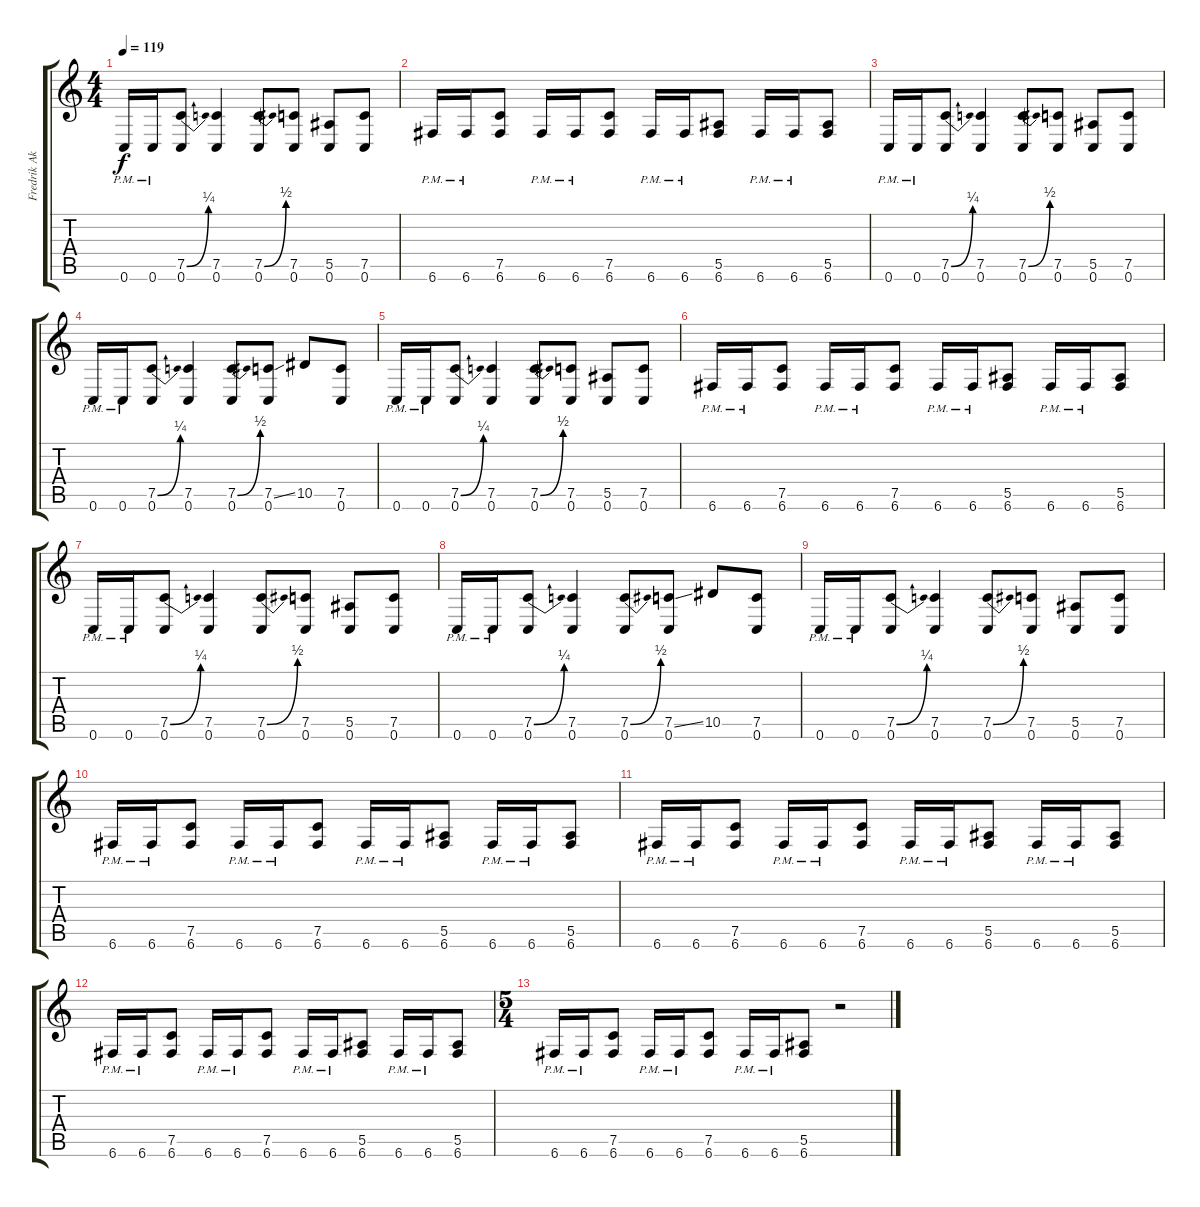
\track ("Fredrik Akesson (Rythm Guitar)" "Fredrik Ak") {instrument distortionguitar}
\staff {score tabs}
\tuning (C4 G3 Eb3 Bb2 F2 C2) {hide}
\ts (4 4)
\tempo 119
\clef g2
\ks c
0.6{pm}.16{dy f} 0.6{pm}.16 (7.5{be (bend 0 0 60 1)} 0.6).8 (7.5 0.6).4 (7.5{be (bend 0 0 60 2)} 0.6).8 (7.5 0.6).8 (5.5 0.6).8 (7.5 0.6).8 |
6.6{pm}.16 6.6{pm}.16 (7.5 6.6).8 6.6{pm}.16 6.6{pm}.16 (7.5 6.6).8 6.6{pm}.16 6.6{pm}.16 (5.5 6.6).8 6.6{pm}.16 6.6{pm}.16 (5.5 6.6).8 |
0.6{pm}.16 0.6{pm}.16 (7.5{be (bend 0 0 60 1)} 0.6).8 (7.5 0.6).4 (7.5{be (bend 0 0 60 2)} 0.6).8 (7.5 0.6).8 (5.5 0.6).8 (7.5 0.6).8 |
0.6{pm}.16 0.6{pm}.16 (7.5{be (bend 0 0 60 1)} 0.6).8 (7.5 0.6).4 (7.5{be (bend 0 0 60 2)} 0.6).8 (7.5{ss} 0.6).8 10.5.8 (7.5 0.6).8 |
0.6{pm}.16 0.6{pm}.16 (7.5{be (bend 0 0 60 1)} 0.6).8 (7.5 0.6).4 (7.5{be (bend 0 0 60 2)} 0.6).8 (7.5 0.6).8 (5.5 0.6).8 (7.5 0.6).8 |
6.6{pm}.16 6.6{pm}.16 (7.5 6.6).8 6.6{pm}.16 6.6{pm}.16 (7.5 6.6).8 6.6{pm}.16 6.6{pm}.16 (5.5 6.6).8 6.6{pm}.16 6.6{pm}.16 (5.5 6.6).8 |
0.6{pm}.16 0.6{pm}.16 (7.5{be (bend 0 0 60 1)} 0.6).8 (7.5 0.6).4 (7.5{be (bend 0 0 60 2)} 0.6).8 (7.5 0.6).8 (5.5 0.6).8 (7.5 0.6).8 |
0.6{pm}.16 0.6{pm}.16 (7.5{be (bend 0 0 60 1)} 0.6).8 (7.5 0.6).4 (7.5{be (bend 0 0 60 2)} 0.6).8 (7.5{ss} 0.6).8 10.5.8 (7.5 0.6).8 |
0.6{pm}.16 0.6{pm}.16 (7.5{be (bend 0 0 60 1)} 0.6).8 (7.5 0.6).4 (7.5{be (bend 0 0 60 2)} 0.6).8 (7.5 0.6).8 (5.5 0.6).8 (7.5 0.6).8 |
6.6{pm}.16 6.6{pm}.16 (7.5 6.6).8 6.6{pm}.16 6.6{pm}.16 (7.5 6.6).8 6.6{pm}.16 6.6{pm}.16 (5.5 6.6).8 6.6{pm}.16 6.6{pm}.16 (5.5 6.6).8 |
6.6{pm}.16 6.6{pm}.16 (7.5 6.6).8 6.6{pm}.16 6.6{pm}.16 (7.5 6.6).8 6.6{pm}.16 6.6{pm}.16 (5.5 6.6).8 6.6{pm}.16 6.6{pm}.16 (5.5 6.6).8 |
6.6{pm}.16 6.6{pm}.16 (7.5 6.6).8 6.6{pm}.16 6.6{pm}.16 (7.5 6.6).8 6.6{pm}.16 6.6{pm}.16 (5.5 6.6).8 6.6{pm}.16 6.6{pm}.16 (5.5 6.6).8 |
\ts (5 4)
6.6{pm}.16 6.6{pm}.16 (7.5 6.6).8 6.6{pm}.16 6.6{pm}.16 (7.5 6.6).8 6.6{pm}.16 6.6{pm}.16 (5.5 6.6).8 r.2
